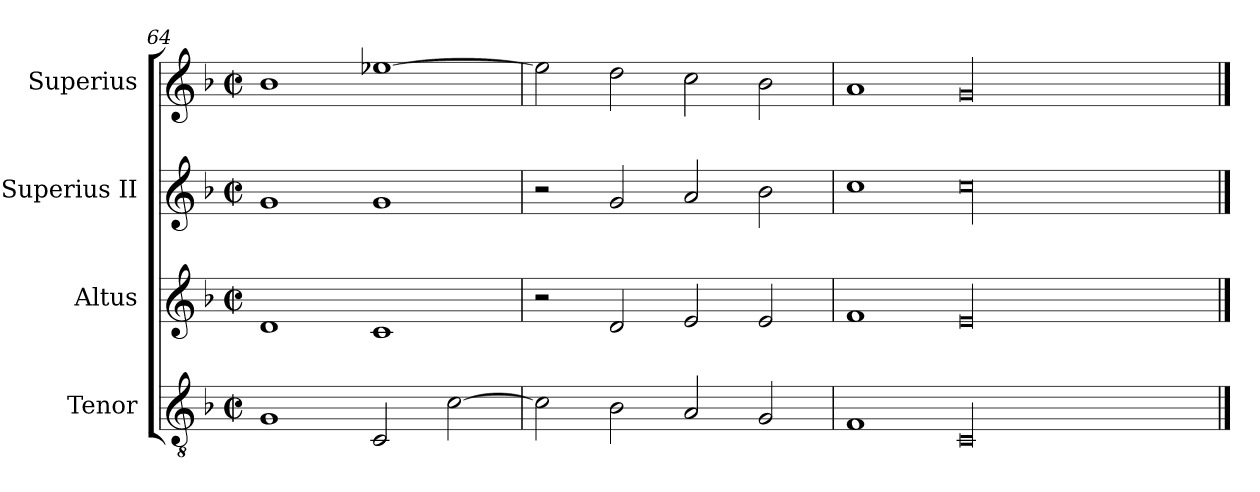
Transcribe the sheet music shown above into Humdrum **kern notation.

**kern	**kern	**kern	**kern
*part4	*part3	*part2	*part1
*staff4	*staff3	*staff2	*staff1
*I"Tenor	*I"Altus	*I"Superius II	*I"Superius
*I'B.	*I'T.	*I'A.	*I'S.
!!LO:LB:g=z
*clefGv2	*clefG2	*clefG2	*clefG2
*ITrd7c12	*	*	*
*k[b-]	*k[b-]	*k[b-]	*k[b-]
*F:	*F:	*F:	*F:
*M2/2	*M2/2	*M2/2	*M2/2
*met(c|)	*met(c|)	*met(c|)	*met(c|)
=64	=64	=64	=64
1GGi	1di	1gi	1b-i
2CCi/	1ci	1gi	[>1ee-Xi
[>2Ci\	.	.	.
=65	=65	=65	=65
2Ci\]	2r	2r	2ee-i\]
2BB-i\	2di/	2gi/	2ddi\
2AAi/	2ei/	2ai/	2cci\
2GGi/	2ei/	2b-i\	2b-i\
=66	=66	=66	=66
1FFi	1fi	1cci	1ai
00CCi	00ei	00cci	00gi
==	==	==	==
*-	*-	*-	*-
